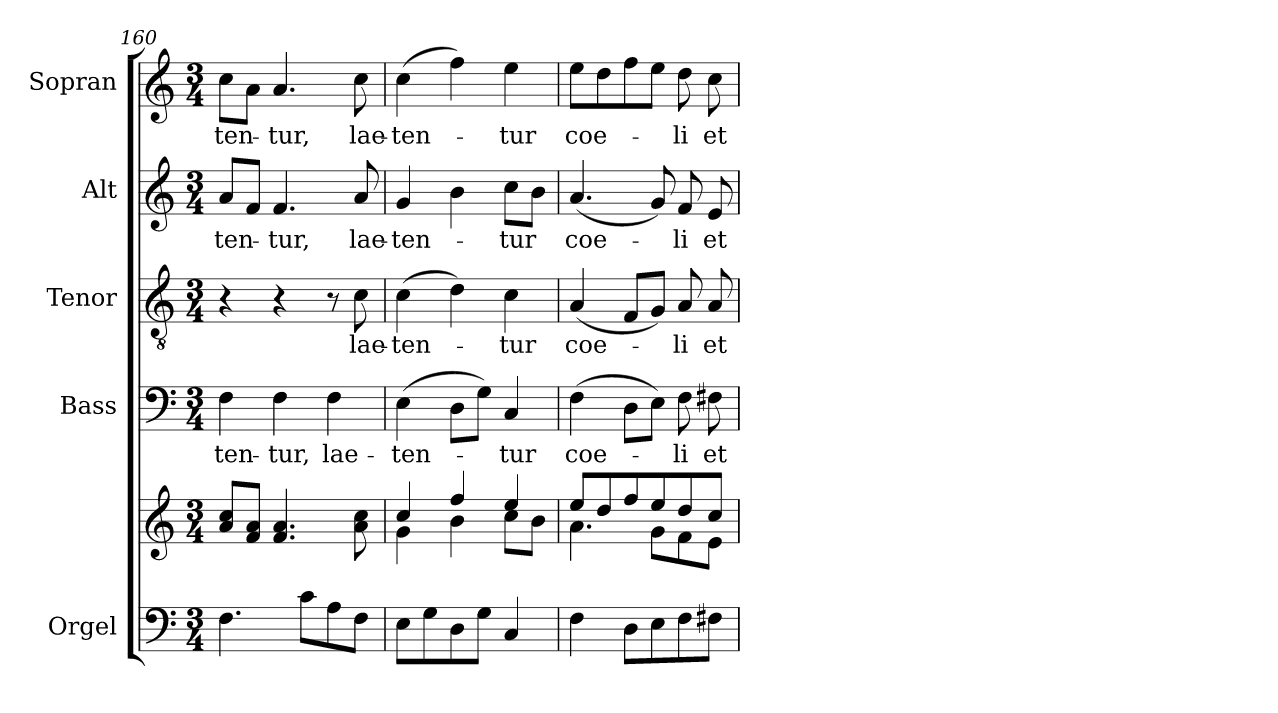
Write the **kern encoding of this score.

**kern	**kern	**kern	**text	**kern	**text	**kern	**text	**kern	**text
*part5	*part5	*part4	*part4	*part3	*part3	*part2	*part2	*part1	*part1
*staff6	*staff5	*staff4	*staff4	*staff3	*staff3	*staff2	*staff2	*staff1	*staff1
*I"Orgel	*	*I"Bass	*	*I"Tenor	*	*I"Alt	*	*I"Sopran	*
*I'Org.	*	*I'B.	*	*I'T.	*	*I'A.	*	*I'S.	*
!!LO:PB:g=z
*clefF4	*clefG2	*clefF4	*	*clefGv2	*	*clefG2	*	*clefG2	*
*k[]	*k[]	*k[]	*	*k[]	*	*k[]	*	*k[]	*
*C:	*C:	*C:	*	*C:	*	*C:	*	*C:	*
*M3/4	*M3/4	*M3/4	*	*M3/4	*	*M3/4	*	*M3/4	*
=160	=160	=160	=160	=160	=160	=160	=160	=160	=160
!	!	!	!LO:LY:b	!	!	!	!LO:LY:b	!	!LO:LY:b
4.F\	8a/ 8cc/L	4F\	-ten-	4r	.	8a/L	-ten-	8cc\L	-ten-
.	8f/ 8a/J	.	.	.	.	8f/J	.	8a\J	.
!	!	!	!LO:LY:b	!	!	!	!LO:LY:b	!	!LO:LY:b
.	4.f/ 4.a/	4F\	-tur,	4r	.	4.f/	-tur,	4.a/	-tur,
8c\L	.	.	.	.	.	.	.	.	.
!	!	!	!LO:LY:b	!	!	!	!	!	!
8A\	.	4F\	lae-	8r	.	.	.	.	.
!	!	!	!	!	!LO:LY:b	!	!LO:LY:b	!	!LO:LY:b
8F\J	8a\ 8cc\	.	.	8c\	lae-	8a/	lae-	8cc\	lae-
=161	=161	=161	=161	=161	=161	=161	=161	=161	=161
*	*^	*	*	*	*	*	*	*	*
!	!	!	!	!LO:LY:b	!	!LO:LY:b	!	!LO:LY:b	!	!LO:LY:b
8E\L	4cc/	4g\	(>4E\	-ten-	(>4c\	-ten-	4g/	-ten-	(>4cc\	-ten-
8G\	.	.	.	.	.	.	.	.	.	.
8D\	4ff/	4b\	8D\L	.	4d\)	.	4b\	.	4ff\)	.
8G\J	.	.	8G\J)	.	.	.	.	.	.	.
!	!	!	!	!LO:LY:b	!	!LO:LY:b	!	!LO:LY:b	!	!LO:LY:b
4C/	4ee/	8cc\L	4C/	-tur	4c\	-tur	8cc\L	-tur	4ee\	-tur
.	.	8b\J	.	.	.	.	8b\J	.	.	.
=162	=162	=162	=162	=162	=162	=162	=162	=162	=162	=162
!	!	!	!	!LO:LY:b	!	!LO:LY:b	!	!LO:LY:b	!	!LO:LY:b
4F\	8ee/L	4.a\	(>4F\	coe-	(<4A/	coe-	(<4.a/	coe-	8ee\L	coe-
.	8dd/	.	.	.	.	.	.	.	8dd\	.
8D\L	8ff/	.	8D\L	.	8F/L	.	.	.	8ff\	.
8E\	8ee/	8g\L	8E\J)	.	8G/J)	.	8g/)	.	8ee\J	.
!	!	!	!	!LO:LY:b	!	!LO:LY:b	!	!LO:LY:b	!	!LO:LY:b
8F\	8dd/	8f\	8F\	-li	8A/	-li	8f/	-li	8dd\	-li
!	!	!	!	!LO:LY:b	!	!LO:LY:b	!	!LO:LY:b	!	!LO:LY:b
8F#X\J	8cc/J	8e\J	8F#X\	et	8A/	et	8e/	et	8cc\	et
*	*v	*v	*	*	*	*	*	*	*	*
=	=	=	=	=	=	=	=	=	=
*-	*-	*-	*-	*-	*-	*-	*-	*-	*-
